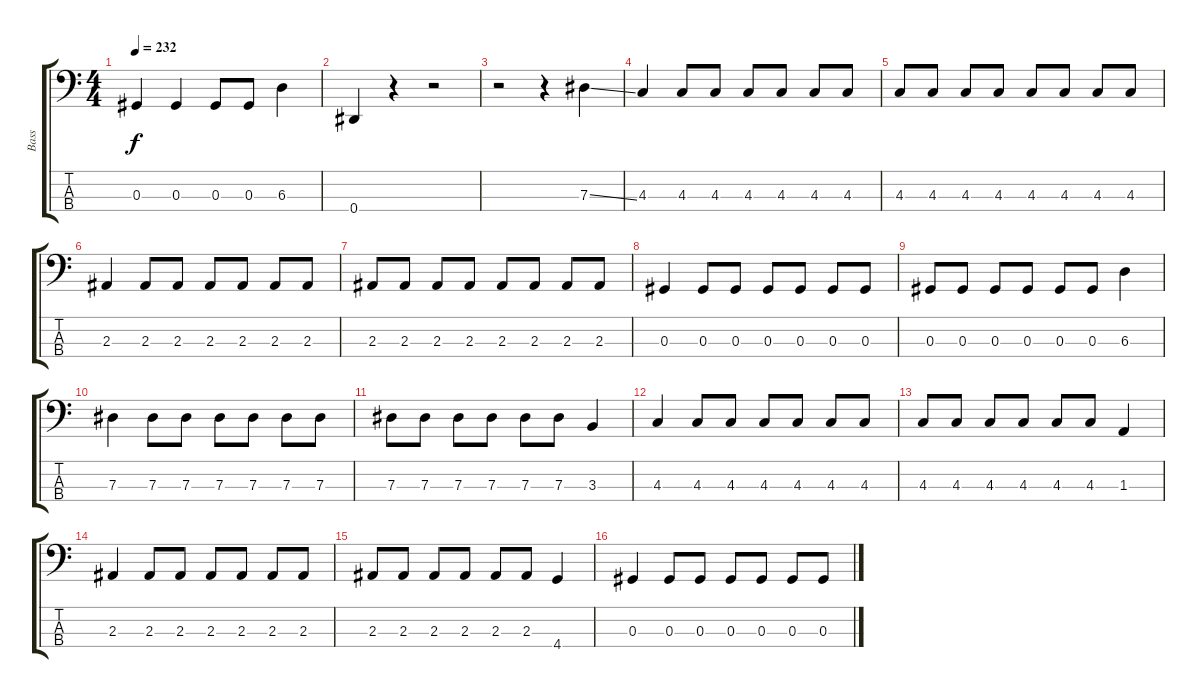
\track ("Bass" "Bass") {instrument electricbasspick}
\staff {score tabs}
\tuning (Gb2 Db2 Ab1 Eb1) {hide}
\ts (4 4)
\tempo 232
\clef f4
\ks c
0.3.4{dy f} 0.3.4 0.3.8 0.3.8 6.3.4 |
0.4.4 r.4 r.2 |
r.2 r.4 7.3{ss}.4 |
4.3.4 4.3.8 4.3.8 4.3.8 4.3.8 4.3.8 4.3.8 |
4.3.8 4.3.8 4.3.8 4.3.8 4.3.8 4.3.8 4.3.8 4.3.8 |
2.3.4 2.3.8 2.3.8 2.3.8 2.3.8 2.3.8 2.3.8 |
2.3.8 2.3.8 2.3.8 2.3.8 2.3.8 2.3.8 2.3.8 2.3.8 |
0.3.4 0.3.8 0.3.8 0.3.8 0.3.8 0.3.8 0.3.8 |
0.3.8 0.3.8 0.3.8 0.3.8 0.3.8 0.3.8 6.3.4 |
7.3.4 7.3.8 7.3.8 7.3.8 7.3.8 7.3.8 7.3.8 |
7.3.8 7.3.8 7.3.8 7.3.8 7.3.8 7.3.8 3.3.4 |
4.3.4 4.3.8 4.3.8 4.3.8 4.3.8 4.3.8 4.3.8 |
4.3.8 4.3.8 4.3.8 4.3.8 4.3.8 4.3.8 1.3.4 |
2.3.4 2.3.8 2.3.8 2.3.8 2.3.8 2.3.8 2.3.8 |
2.3.8 2.3.8 2.3.8 2.3.8 2.3.8 2.3.8 4.4.4 |
0.3.4 0.3.8 0.3.8 0.3.8 0.3.8 0.3.8 0.3.8
